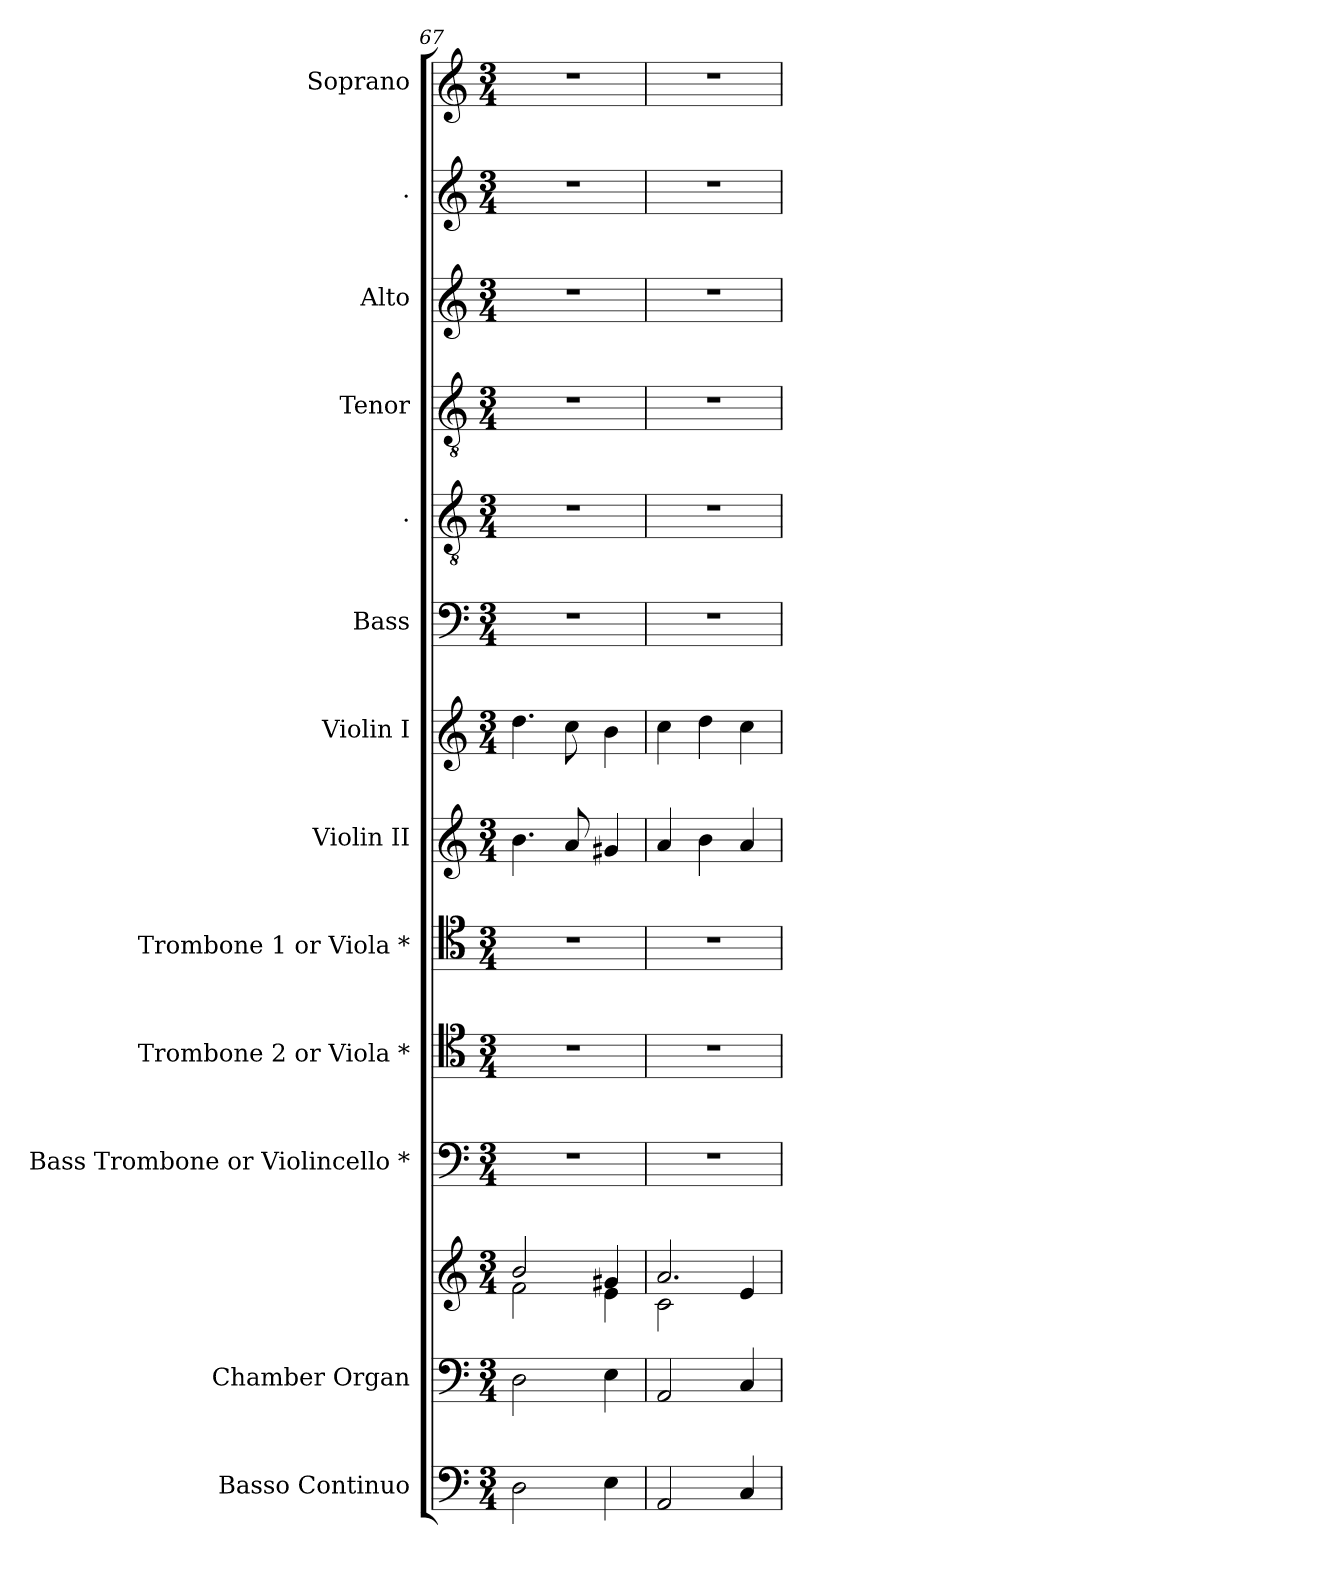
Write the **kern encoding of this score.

**kern	**kern	**kern	**kern	**kern	**kern	**kern	**kern	**kern	**kern	**kern	**kern	**kern	**kern
*part13	*part12	*part12	*part11	*part10	*part9	*part8	*part7	*part6	*part5	*part4	*part3	*part2	*part1
*staff14	*staff13	*staff12	*staff11	*staff10	*staff9	*staff8	*staff7	*staff6	*staff5	*staff4	*staff3	*staff2	*staff1
*I"Basso  Continuo	*I"Chamber  Organ	*	*I"Bass Trombone or Violincello *	*I"Trombone 2 or Viola *	*I"Trombone 1 or Viola *	*I"Violin II	*I"Violin I	*I"Bass	*I".	*I"Tenor	*I"Alto	*I".	*I"Soprano
*I'B Cont	*I'Org.	*	*I'B. Tbn.	*I'Tbn 2	*I'Tbn 1	*I'Vln. II	*I'Vln. I	*I'B.	*	*I'T,	*I'A.	*	*I'S.
*clefF4	*clefF4	*clefG2	*clefF4	*clefC4	*clefC4	*clefG2	*clefG2	*clefF4	*clefGv2	*clefGv2	*clefG2	*clefG2	*clefG2
*ITrd7c12	*	*	*	*	*	*	*	*	*ITrd7c12	*ITrd7c12	*	*	*
*k[]	*k[]	*k[]	*k[]	*k[]	*k[]	*k[]	*k[]	*k[]	*k[]	*k[]	*k[]	*k[]	*k[]
*C:	*C:	*C:	*C:	*C:	*C:	*C:	*C:	*C:	*C:	*C:	*C:	*C:	*C:
*M3/4	*M3/4	*M3/4	*M3/4	*M3/4	*M3/4	*M3/4	*M3/4	*M3/4	*M3/4	*M3/4	*M3/4	*M3/4	*M3/4
=67	=67	=67	=67	=67	=67	=67	=67	=67	=67	=67	=67	=67	=67
*	*	*^	*	*	*	*	*	*	*	*	*	*	*
!	!	!	!	!LO:N:vis=1	!LO:N:vis=1	!LO:N:vis=1	!	!	!LO:N:vis=1	!LO:N:vis=1	!LO:N:vis=1	!LO:N:vis=1	!LO:N:vis=1	!LO:N:vis=1
2DDi\	2Di\	2bi/	2fi\	2.r	2.r	2.r	4.bi\	4.ddi\	2.r	2.r	2.r	2.r	2.r	2.r
.	.	.	.	.	.	.	8ai/	8cci\	.	.	.	.	.	.
4EEi\	4Ei\	4g#Xi/	4ei\	.	.	.	4g#Xi/	4bi\	.	.	.	.	.	.
=68	=68	=68	=68	=68	=68	=68	=68	=68	=68	=68	=68	=68	=68	=68
!	!	!	!	!LO:N:vis=1	!LO:N:vis=1	!LO:N:vis=1	!	!	!LO:N:vis=1	!LO:N:vis=1	!LO:N:vis=1	!LO:N:vis=1	!LO:N:vis=1	!LO:N:vis=1
2AAAi/	2AAi/	2.ai/	2ci\	2.r	2.r	2.r	4ai/	4cci\	2.r	2.r	2.r	2.r	2.r	2.r
.	.	.	.	.	.	.	4bi\	4ddi\	.	.	.	.	.	.
4CCi/	4Ci/	.	4ei/	.	.	.	4ai/	4cci\	.	.	.	.	.	.
*	*	*v	*v	*	*	*	*	*	*	*	*	*	*	*
=	=	=	=	=	=	=	=	=	=	=	=	=	=
*-	*-	*-	*-	*-	*-	*-	*-	*-	*-	*-	*-	*-	*-
